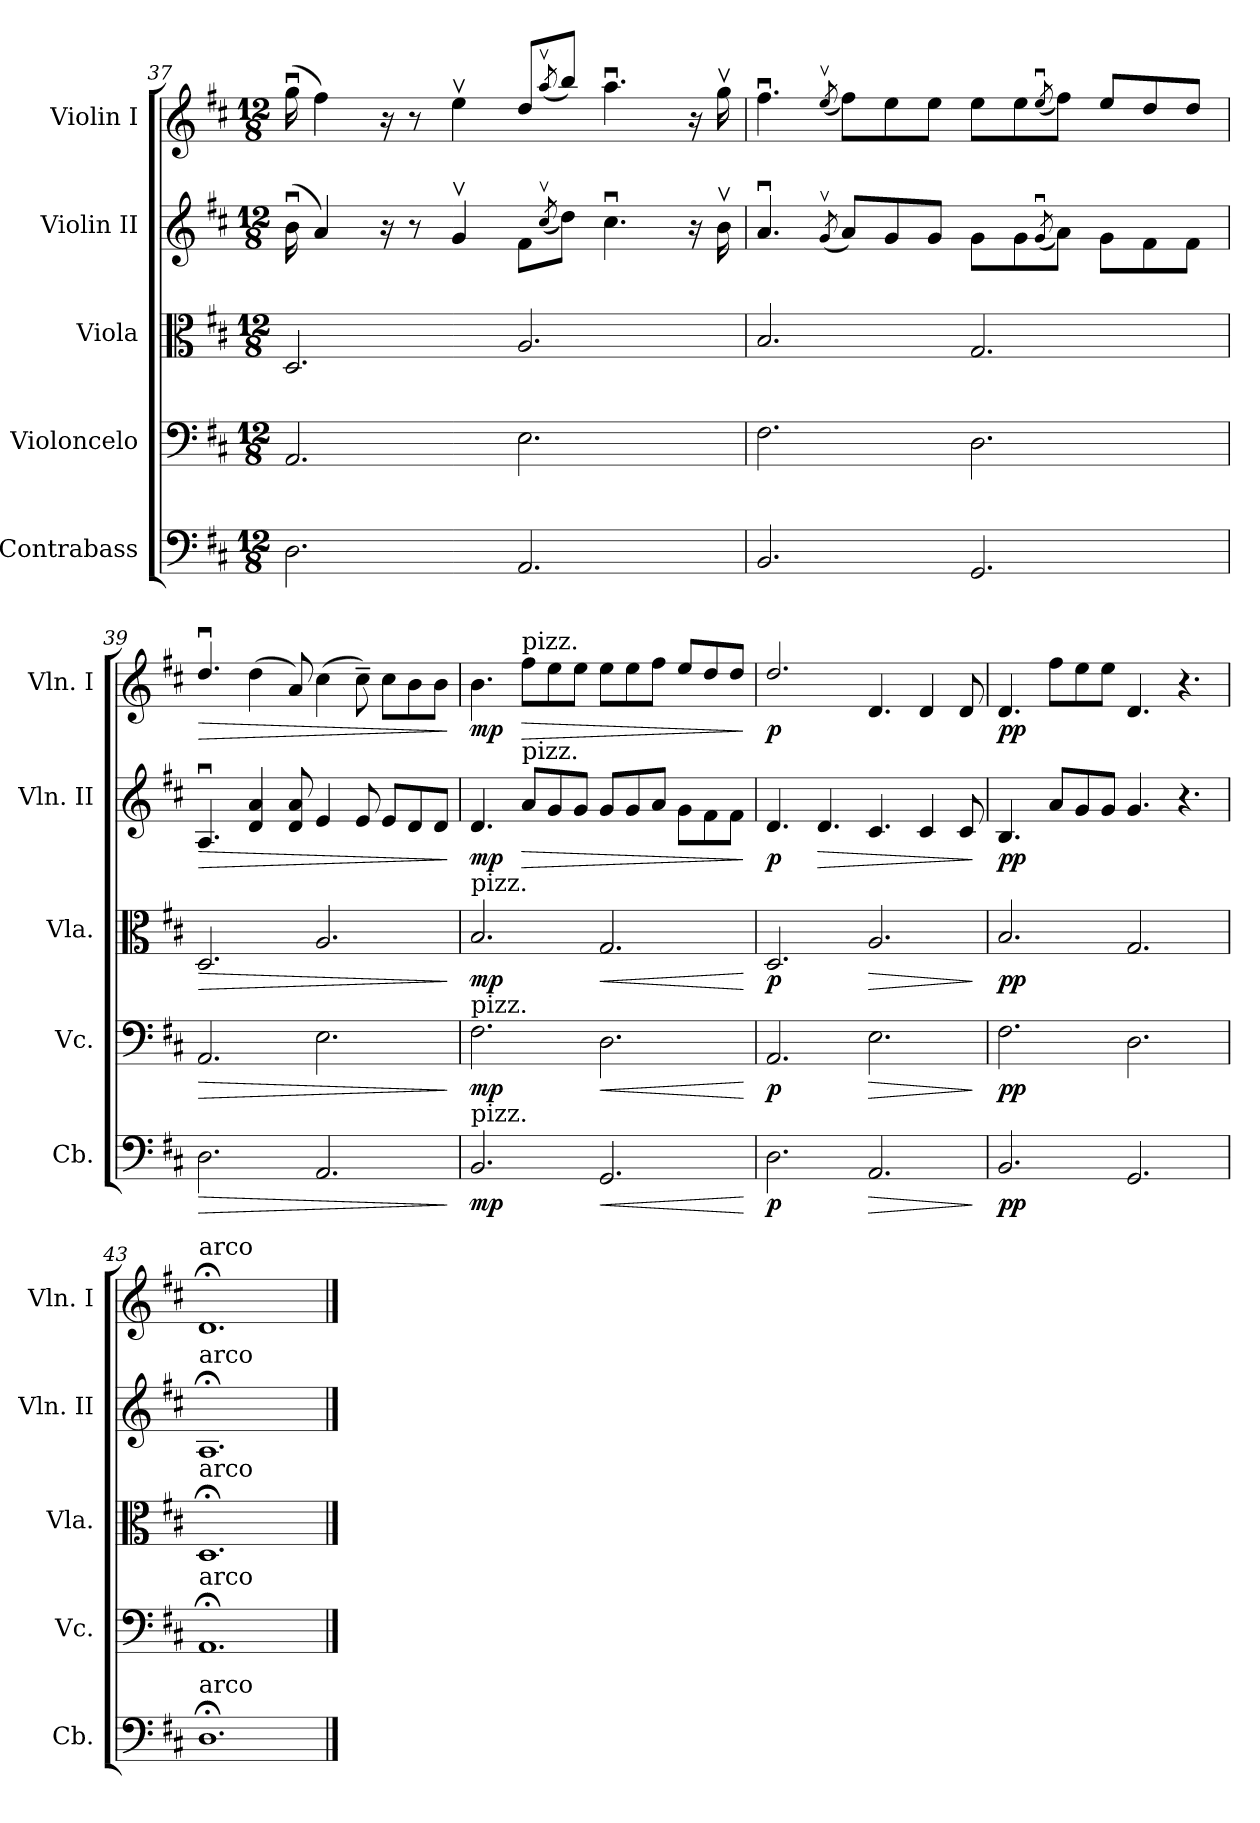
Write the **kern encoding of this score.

**kern	**dynam	**kern	**dynam	**kern	**dynam	**kern	**dynam	**kern	**dynam
*part5	*part5	*part4	*part4	*part3	*part3	*part2	*part2	*part1	*part1
*staff5	*staff5	*staff4	*staff4	*staff3	*staff3	*staff2	*staff2	*staff1	*staff1
*I"Contrabass	*	*I"Violoncelo	*	*I"Viola	*	*I"Violin II	*	*I"Violin I	*
*I'Cb.	*	*I'Vc.	*	*I'Vla.	*	*I'Vln. II	*	*I'Vln. I	*
*clefF4	*	*clefF4	*	*clefC3	*	*clefG2	*	*clefG2	*
*ITrd7c12	*	*	*	*	*	*	*	*	*
*k[f#c#]	*	*k[f#c#]	*	*k[f#c#]	*	*k[f#c#]	*	*k[f#c#]	*
*D:	*	*D:	*	*D:	*	*D:	*	*D:	*
*M12/8	*	*M12/8	*	*M12/8	*	*M12/8	*	*M12/8	*
=37	=37	=37	=37	=37	=37	=37	=37	=37	=37
2.DD\	.	2.AA/	.	2.D/	.	(16bu\	.	(16ggu\	.
.	.	.	.	.	.	4a/)	.	4ff#\)	.
.	.	.	.	.	.	16r	.	16r	.
.	.	.	.	.	.	8r	.	8r	.
.	.	.	.	.	.	4gv/	.	4eev\	.
2.AAA/	.	2.E\	.	2.A/	.	8f#\L	.	8dd/L	.
.	.	.	.	.	.	(8qcc#v/	.	(8qaav/	.
.	.	.	.	.	.	8dd\J)	.	8bb/J)	.
.	.	.	.	.	.	4.cc#u\	.	4.aau\	.
.	.	.	.	.	.	16r	.	16r	.
.	.	.	.	.	.	16bv\	.	16ggv\	.
!!LO:LB:g=z
=38	=38	=38	=38	=38	=38	=38	=38	=38	=38
2.BBB/	.	2.F#\	.	2.B/	.	4.au/	.	4.ff#u\	.
.	.	.	.	.	.	(8qgv/	.	(8qeev/	.
.	.	.	.	.	.	8a/L)	.	8ff#\L)	.
.	.	.	.	.	.	8g/	.	8ee\	.
.	.	.	.	.	.	8g/J	.	8ee\J	.
2.GGG/	.	2.D\	.	2.G/	.	8g\L	.	8ee\L	.
.	.	.	.	.	.	8g\	.	8ee\	.
.	.	.	.	.	.	(8qgu/	.	(8qeeu/	.
.	.	.	.	.	.	8a\J)	.	8ff#\J)	.
.	.	.	.	.	.	8g\L	.	8ee/L	.
.	.	.	.	.	.	8f#\	.	8dd/	.
.	.	.	.	.	.	8f#\J	.	8dd/J	.
=39	=39	=39	=39	=39	=39	=39	=39	=39	=39
!	!LO:HP:b	!	!LO:HP:b	!	!LO:HP:b	!	!LO:HP:b	!	!LO:HP:b
2.DD\	>	2.AA/	>	2.D/	>	4.Au/	>	4.ddu/	>
.	.	.	.	.	.	4d/ 4a/	.	(4dd\	.
.	.	.	.	.	.	8d/ 8a/	.	8a/)	.
2.AAA/	.	2.E\	.	2.A/	.	4e/	.	(4cc#\	.
.	.	.	.	.	.	8e/	.	8cc#~\)	.
.	.	.	.	.	.	8e/L	.	8cc#\L	.
.	.	.	.	.	.	8d/	.	8b\	.
.	.	.	.	.	.	8d/J	.	8b\J	.
.	]	.	]	.	]	.	]	.	]
=40	=40	=40	=40	=40	=40	=40	=40	=40	=40
!	!	!	!	!LO:TX:a:t=pizz.	!	!	!	!	!
!	!	!LO:TX:a:t=pizz.	!	!	!	!	!	!	!
!LO:TX:a:t=pizz.	!	!	!	!	!	!	!	!	!
!	!LO:DY:b	!	!LO:DY:b	!	!LO:DY:b	!	!LO:DY:b	!	!LO:DY:b
2.BBB/	mp	2.F#\	mp	2.B/	mp	4.d/	mp	4.b\	mp
!	!	!	!	!	!	!	!	!LO:TX:a:t=pizz.	!
!	!	!	!	!	!	!LO:TX:a:t=pizz.	!	!	!
!	!	!	!	!	!	!	!LO:HP:b	!	!LO:HP:b
.	.	.	.	.	.	8a/L	>	8ff#\L	>
.	.	.	.	.	.	8g/	.	8ee\	.
.	.	.	.	.	.	8g/J	.	8ee\J	.
!	!LO:HP:b	!	!LO:HP:b	!	!LO:HP:b	!	!	!	!
2.GGG/	<	2.D\	<	2.G/	<	8g/L	.	8ee\L	.
.	.	.	.	.	.	8g/	.	8ee\	.
.	.	.	.	.	.	8a/J	.	8ff#\J	.
.	.	.	.	.	.	8g\L	.	8ee/L	.
.	.	.	.	.	.	8f#\	.	8dd/	.
.	.	.	.	.	.	8f#\J	.	8dd/J	.
.	[	.	[	.	[	.	]	.	]
!!LO:LB:g=z
=41	=41	=41	=41	=41	=41	=41	=41	=41	=41
!	!LO:DY:b	!	!LO:DY:b	!	!LO:DY:b	!	!LO:DY:b	!	!LO:DY:b
2.DD\	p	2.AA/	p	2.D/	p	4.d/	p	2.dd/	p
!	!	!	!	!	!	!	!LO:HP:b	!	!
.	.	.	.	.	.	4.d/	>	.	.
!	!LO:HP:b	!	!LO:HP:b	!	!LO:HP:b	!	!	!	!
2.AAA/	>	2.E\	>	2.A/	>	4.c#/	.	4.d/	.
.	.	.	.	.	.	4c#/	.	4d/	.
.	.	.	.	.	.	8c#/	.	8d/	.
.	]	.	]	.	]	.	]	.	.
=42	=42	=42	=42	=42	=42	=42	=42	=42	=42
!	!LO:DY:b	!	!LO:DY:b	!	!LO:DY:b	!	!LO:DY:b	!	!LO:DY:b
2.BBB/	pp	2.F#\	pp	2.B/	pp	4.B/	pp	4.d/	pp
.	.	.	.	.	.	8a/L	.	8ff#\L	.
.	.	.	.	.	.	8g/	.	8ee\	.
.	.	.	.	.	.	8g/J	.	8ee\J	.
2.GGG/	.	2.D\	.	2.G/	.	4.g/	.	4.d/	.
.	.	.	.	.	.	4.r	.	4.r	.
=43	=43	=43	=43	=43	=43	=43	=43	=43	=43
!	!	!	!	!	!	!	!	!LO:TX:a:t=arco	!
!	!	!	!	!	!	!LO:TX:a:t=arco	!	!	!
!	!	!	!	!LO:TX:a:t=arco	!	!	!	!	!
!	!	!LO:TX:a:t=arco	!	!	!	!	!	!	!
!LO:TX:a:t=arco	!	!	!	!	!	!	!	!	!
1.DD;<	.	1.AA;<	.	1.D;<	.	1.A;<	.	1.d;<	.
==	==	==	==	==	==	==	==	==	==
*-	*-	*-	*-	*-	*-	*-	*-	*-	*-
